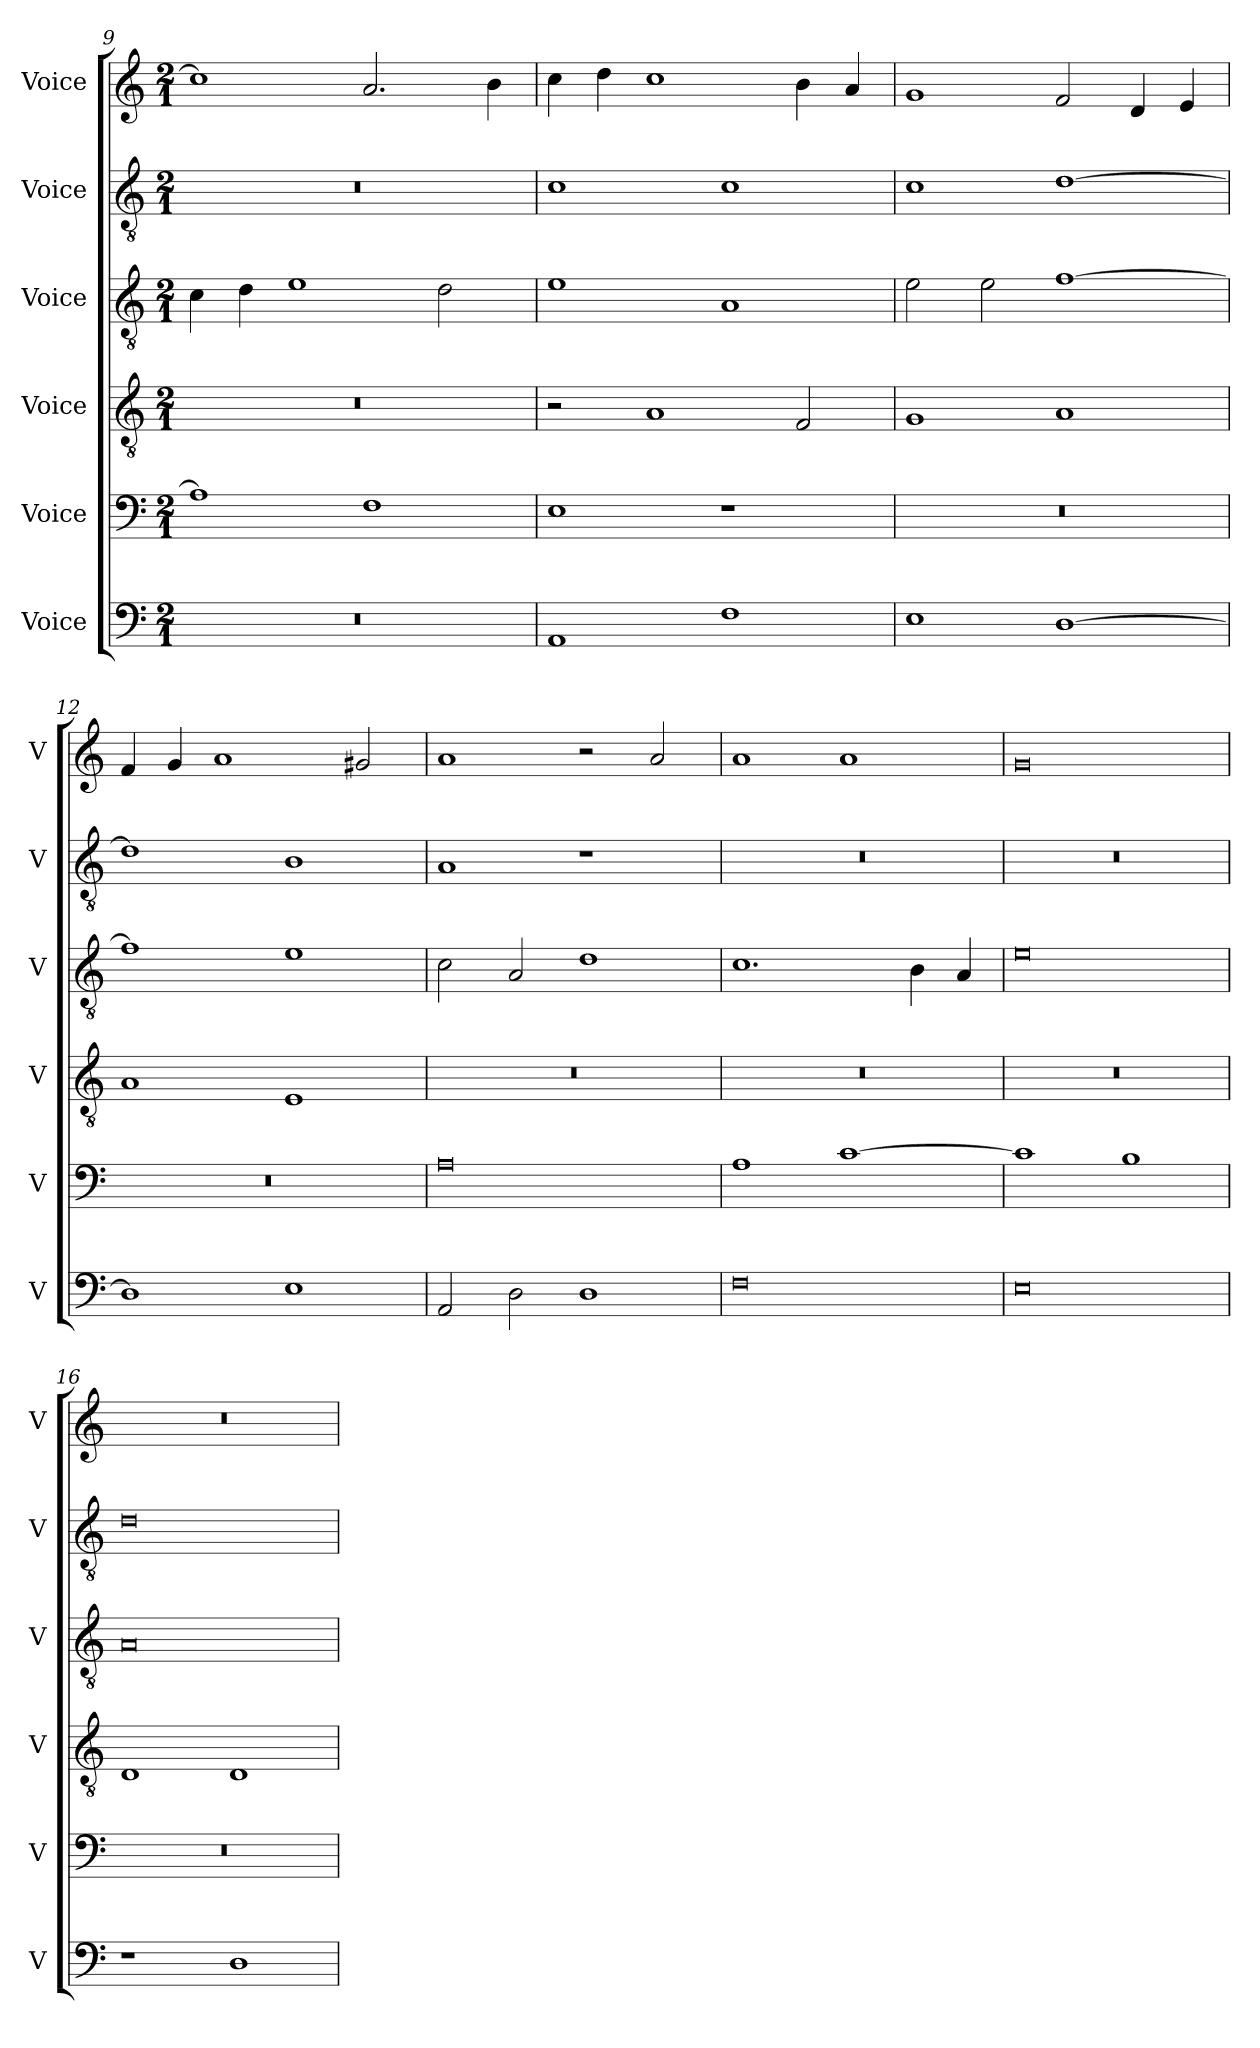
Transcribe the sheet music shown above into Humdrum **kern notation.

**kern	**kern	**kern	**kern	**kern	**kern
*part6	*part5	*part4	*part3	*part2	*part1
*staff6	*staff5	*staff4	*staff3	*staff2	*staff1
*I"Voice	*I"Voice	*I"Voice	*I"Voice	*I"Voice	*I"Voice
*I'V	*I'V	*I'V	*I'V	*I'V	*I'V
!!LO:PB:g=z
*clefF4	*clefF4	*clefGv2	*clefGv2	*clefGv2	*clefG2
*k[]	*k[]	*k[]	*k[]	*k[]	*k[]
*M2/1	*M2/1	*M2/1	*M2/1	*M2/1	*M2/1
=9	=9	=9	=9	=9	=9
0r	1A]	0r	4c\	0r	1cc]
.	.	.	4d\	.	.
.	.	.	1e	.	.
.	1F	.	.	.	2.a/
.	.	.	2d\	.	.
.	.	.	.	.	4b\
=10	=10	=10	=10	=10	=10
1AA	1E	2r	1e	1c	4cc\
.	.	.	.	.	4dd\
.	.	1A	.	.	1cc
1F	1r	.	1A	1c	.
.	.	2F/	.	.	4b\
.	.	.	.	.	4a/
=11	=11	=11	=11	=11	=11
1E	0r	1G	2e\	1c	1g
.	.	.	2e\	.	.
[1D	.	1A	[1f	[1d	2f/
.	.	.	.	.	4d/
.	.	.	.	.	4e/
=12	=12	=12	=12	=12	=12
1D]	0r	1A	1f]	1d]	4f/
.	.	.	.	.	4g/
.	.	.	.	.	1a
1E	.	1E	1e	1B	.
.	.	.	.	.	2g#X/
!!LO:LB:g=z
=13	=13	=13	=13	=13	=13
2AA/	0A	0r	2c\	1A	1a
2D\	.	.	2A/	.	.
1D	.	.	1d	1r	2r
.	.	.	.	.	2a/
=14	=14	=14	=14	=14	=14
0F	1A	0r	1.c	0r	1a
.	[1c	.	.	.	1a
.	.	.	4B\	.	.
.	.	.	4A/	.	.
=15	=15	=15	=15	=15	=15
0E	1c]	0r	0e	0r	0g
.	1B	.	.	.	.
=16	=16	=16	=16	=16	=16
1r	0r	1D	0A	0d	0r
1D	.	1D	.	.	.
=	=	=	=	=	=
*-	*-	*-	*-	*-	*-
